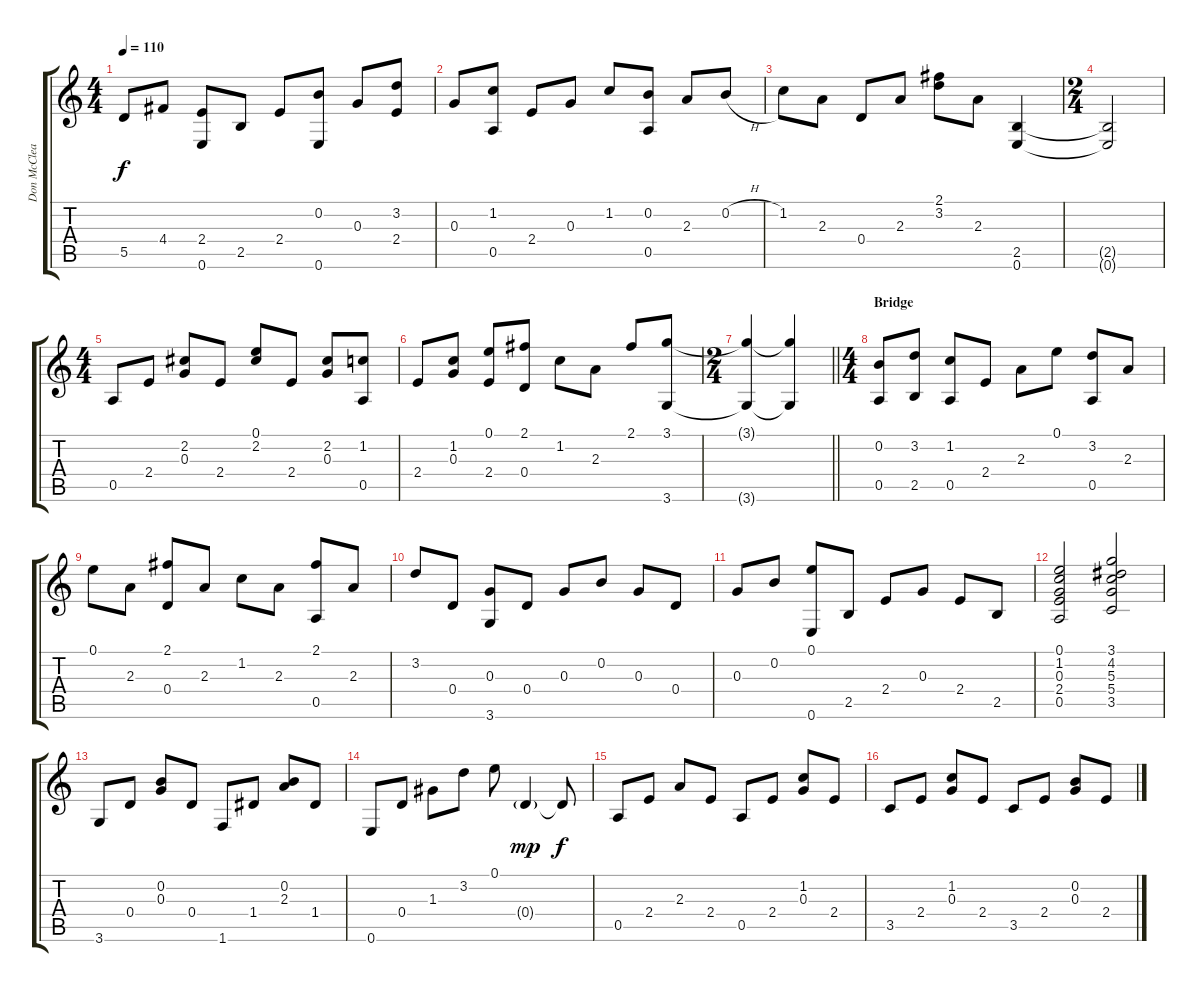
\track ("Don McClean - Acoustic Guitar" "Don McClea") {instrument acousticguitarnylon}
\staff {score tabs}
\tuning (E4 B3 G3 D3 A2 E2) {hide}
\ts (4 4)
\tempo 110
\clef g2
\ks c
5.5.8{dy f} 4.4.8 (2.4 0.6).8 2.5.8 2.4.8 (0.2 0.6).8 0.3.8 (3.2 2.4).8 |
0.3.8 (1.2 0.5).8 2.4.8 0.3.8 1.2.8 (0.2 0.5).8 2.3.8 0.2{h}.8 |
1.2.8 2.3.8 0.4.8 2.3.8 (2.1 3.2).8 2.3.8 (2.5 0.6).4 |
\ts (2 4)
(2.5{t} 0.6{t}).2 |
\ts (4 4)
0.5.8 2.4.8 (2.2 0.3).8 2.4.8 (0.1 2.2).8 2.4.8 (2.2 0.3).8 (1.2 0.5).8 |
2.4.8 (1.2 0.3).8 (0.1 2.4).8 (2.1 0.4).8 1.2.8 2.3.8 2.1.8 (3.1 3.6).8 |
\ts (2 4)
\barLineRight lightlight
(3.1{t} 3.6{t}).4 (3.1{t} 3.6{t}).4 |
\ts (4 4)
\section ("" "Bridge")
(0.2 0.5).8 (3.2 2.5).8 (1.2 0.5).8 2.4.8 2.3.8 0.1.8 (3.2 0.5).8 2.3.8 |
0.1.8 2.3.8 (2.1 0.4).8 2.3.8 1.2.8 2.3.8 (2.1 0.5).8 2.3.8 |
3.2.8 0.4.8 (0.3 3.6).8 0.4.8 0.3.8 0.2.8 0.3.8 0.4.8 |
0.3.8 0.2.8 (0.1 0.6).8 2.5.8 2.4.8 0.3.8 2.4.8 2.5.8 |
(0.1 1.2 0.3 2.4 0.5).2 (3.1 4.2 5.3 5.4 3.5).2 |
3.6.8 0.4.8 (0.2 0.3).8 0.4.8 1.6.8 1.4.8 (0.2 2.3).8 1.4.8 |
0.6.8 0.4.8 1.3.8 3.2.8 0.1.8 0.4{g}.4{dy mp} 0.4{t}.8{dy f} |
0.5.8 2.4.8 2.3.8 2.4.8 0.5.8 2.4.8 (1.2 0.3).8 2.4.8 |
3.5.8 2.4.8 (1.2 0.3).8 2.4.8 3.5.8 2.4.8 (0.2 0.3).8 2.4.8
